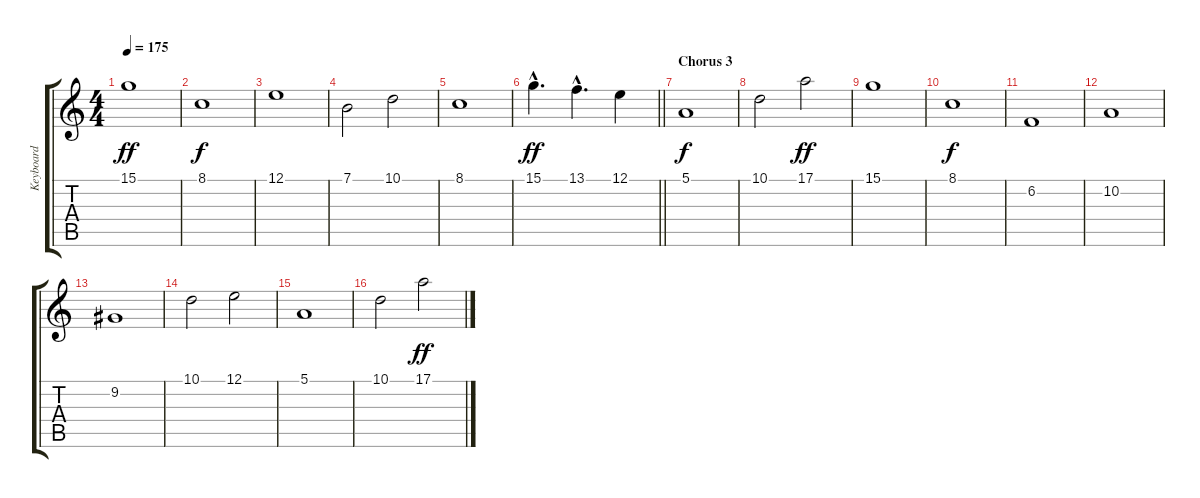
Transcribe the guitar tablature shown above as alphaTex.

\track ("Keyboard" "Keyboard") {instrument stringensemble1}
\staff {score tabs}
\tuning (E4 B3 G3 D3 A2 E2) {hide}
\ts (4 4)
\tempo 175
\clef g2
\ks c
15.1.1{dy ff} |
8.1.1{dy f} |
12.1.1 |
7.1.2 10.1.2 |
8.1.1 |
\barLineRight lightlight
15.1{hac}.4{d dy ff} 13.1{hac}.4{d} 12.1.4 |
\section ("" "Chorus 3")
5.1.1{dy f} |
10.1.2 17.1.2{dy ff} |
15.1.1 |
8.1.1{dy f} |
6.2.1 |
10.2.1 |
9.2.1 |
10.1.2 12.1.2 |
5.1.1 |
10.1.2 17.1.2{dy ff}
